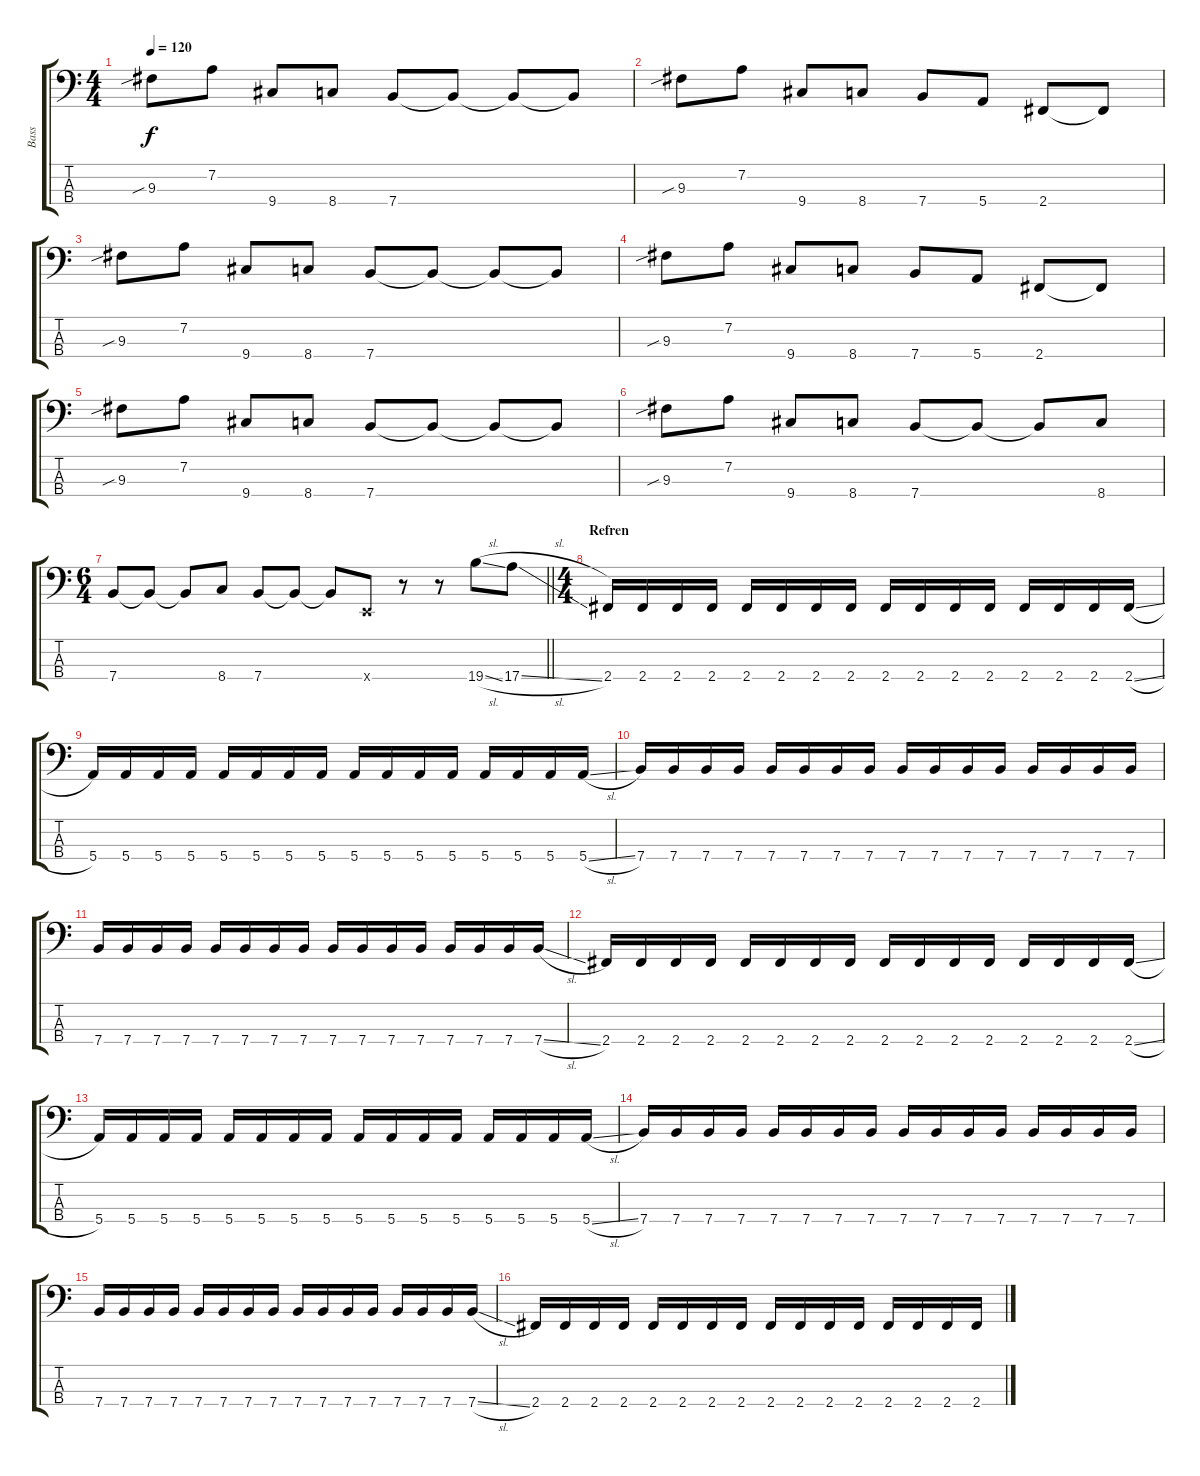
\track ("Bass" "Bass") {instrument slapbass1}
\staff {score tabs}
\tuning (G2 D2 A1 E1) {hide}
\ts (4 4)
\tempo 120
\clef f4
\ks c
9.3{sib}.8{dy f} 7.2.8 9.4.8 8.4.8 7.4.8 7.4{t}.8 7.4{t}.8 7.4{t}.8 |
9.3{sib}.8 7.2.8 9.4.8 8.4.8 7.4.8 5.4.8 2.4.8 2.4{t}.8 |
9.3{sib}.8 7.2.8 9.4.8 8.4.8 7.4.8 7.4{t}.8 7.4{t}.8 7.4{t}.8 |
9.3{sib}.8 7.2.8 9.4.8 8.4.8 7.4.8 5.4.8 2.4.8 2.4{t}.8 |
9.3{sib}.8 7.2.8 9.4.8 8.4.8 7.4.8 7.4{t}.8 7.4{t}.8 7.4{t}.8 |
9.3{sib}.8 7.2.8 9.4.8 8.4.8 7.4.8 7.4{t}.8 7.4{t}.8 8.4.8 |
\ts (6 4)
\barLineRight lightlight
7.4.8 7.4{t}.8 7.4{t}.8 8.4.8 7.4.8 7.4{t}.8 7.4{t}.8 0.4{x}.8 r.8 r.8 19.4{sl}.8 17.4{sl}.8 |
\ts (4 4)
\section ("" "Refren")
2.4.16 2.4.16 2.4.16 2.4.16 2.4.16 2.4.16 2.4.16 2.4.16 2.4.16 2.4.16 2.4.16 2.4.16 2.4.16 2.4.16 2.4.16 2.4{sl}.16 |
5.4.16 5.4.16 5.4.16 5.4.16 5.4.16 5.4.16 5.4.16 5.4.16 5.4.16 5.4.16 5.4.16 5.4.16 5.4.16 5.4.16 5.4.16 5.4{sl}.16 |
7.4.16 7.4.16 7.4.16 7.4.16 7.4.16 7.4.16 7.4.16 7.4.16 7.4.16 7.4.16 7.4.16 7.4.16 7.4.16 7.4.16 7.4.16 7.4.16 |
7.4.16 7.4.16 7.4.16 7.4.16 7.4.16 7.4.16 7.4.16 7.4.16 7.4.16 7.4.16 7.4.16 7.4.16 7.4.16 7.4.16 7.4.16 7.4{sl}.16 |
2.4.16 2.4.16 2.4.16 2.4.16 2.4.16 2.4.16 2.4.16 2.4.16 2.4.16 2.4.16 2.4.16 2.4.16 2.4.16 2.4.16 2.4.16 2.4{sl}.16 |
5.4.16 5.4.16 5.4.16 5.4.16 5.4.16 5.4.16 5.4.16 5.4.16 5.4.16 5.4.16 5.4.16 5.4.16 5.4.16 5.4.16 5.4.16 5.4{sl}.16 |
7.4.16 7.4.16 7.4.16 7.4.16 7.4.16 7.4.16 7.4.16 7.4.16 7.4.16 7.4.16 7.4.16 7.4.16 7.4.16 7.4.16 7.4.16 7.4.16 |
7.4.16 7.4.16 7.4.16 7.4.16 7.4.16 7.4.16 7.4.16 7.4.16 7.4.16 7.4.16 7.4.16 7.4.16 7.4.16 7.4.16 7.4.16 7.4{sl}.16 |
2.4.16 2.4.16 2.4.16 2.4.16 2.4.16 2.4.16 2.4.16 2.4.16 2.4.16 2.4.16 2.4.16 2.4.16 2.4.16 2.4.16 2.4.16 2.4{sl}.16
